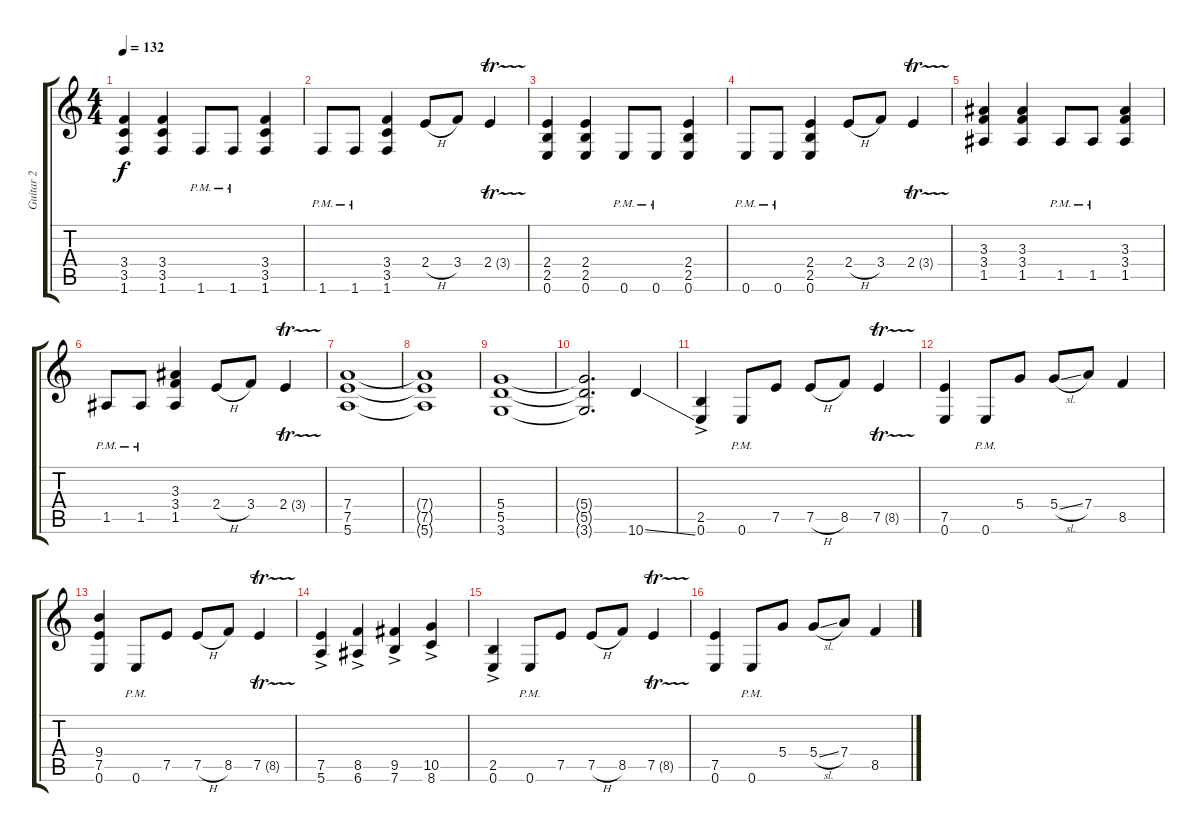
\track ("Guitar 2" "Guitar 2") {instrument overdrivenguitar}
\staff {score tabs}
\tuning (E4 B3 G3 D3 A2 E2) {hide}
\ts (4 4)
\tempo 132
\clef g2
\ks c
(3.4 3.5 1.6).4{dy f} (3.4 3.5 1.6).4 1.6{pm}.8 1.6{pm}.8 (3.4 3.5 1.6).4 |
1.6{pm}.8 1.6{pm}.8 (3.4 3.5 1.6).4 2.4{h}.8 3.4.8 2.4{tr (3 32)}.4 |
(2.4 2.5 0.6).4 (2.4 2.5 0.6).4 0.6{pm}.8 0.6{pm}.8 (2.4 2.5 0.6).4 |
0.6{pm}.8 0.6{pm}.8 (2.4 2.5 0.6).4 2.4{h}.8 3.4.8 2.4{tr (3 32)}.4 |
(3.3 3.4 1.5).4 (3.3 3.4 1.5).4 1.5{pm}.8 1.5{pm}.8 (3.3 3.4 1.5).4 |
1.5{pm}.8 1.5{pm}.8 (3.3 3.4 1.5).4 2.4{h}.8 3.4.8 2.4{tr (3 32)}.4 |
(7.4 7.5 5.6).1 |
(7.4{t} 7.5{t} 5.6{t}).1 |
(5.4 5.5 3.6).1 |
(5.4{t} 5.5{t} 3.6{t}).2{d} 10.6{ss}.4 |
(2.5{ac} 0.6{ac}).4 0.6{pm}.8 7.5.8 7.5{h}.8 8.5.8 7.5{tr (8 32)}.4 |
(7.5 0.6).4 0.6{pm}.8 5.4.8 5.4{sl}.8 7.4.8 8.5.4 |
(9.4 7.5 0.6).4 0.6{pm}.8 7.5.8 7.5{h}.8 8.5.8 7.5{tr (8 32)}.4 |
(7.5{ac} 5.6{ac}).4 (8.5{ac} 6.6{ac}).4 (9.5{ac} 7.6{ac}).4 (10.5{ac} 8.6{ac}).4 |
(2.5{ac} 0.6{ac}).4 0.6{pm}.8 7.5.8 7.5{h}.8 8.5.8 7.5{tr (8 32)}.4 |
(7.5 0.6).4 0.6{pm}.8 5.4.8 5.4{sl}.8 7.4.8 8.5.4
